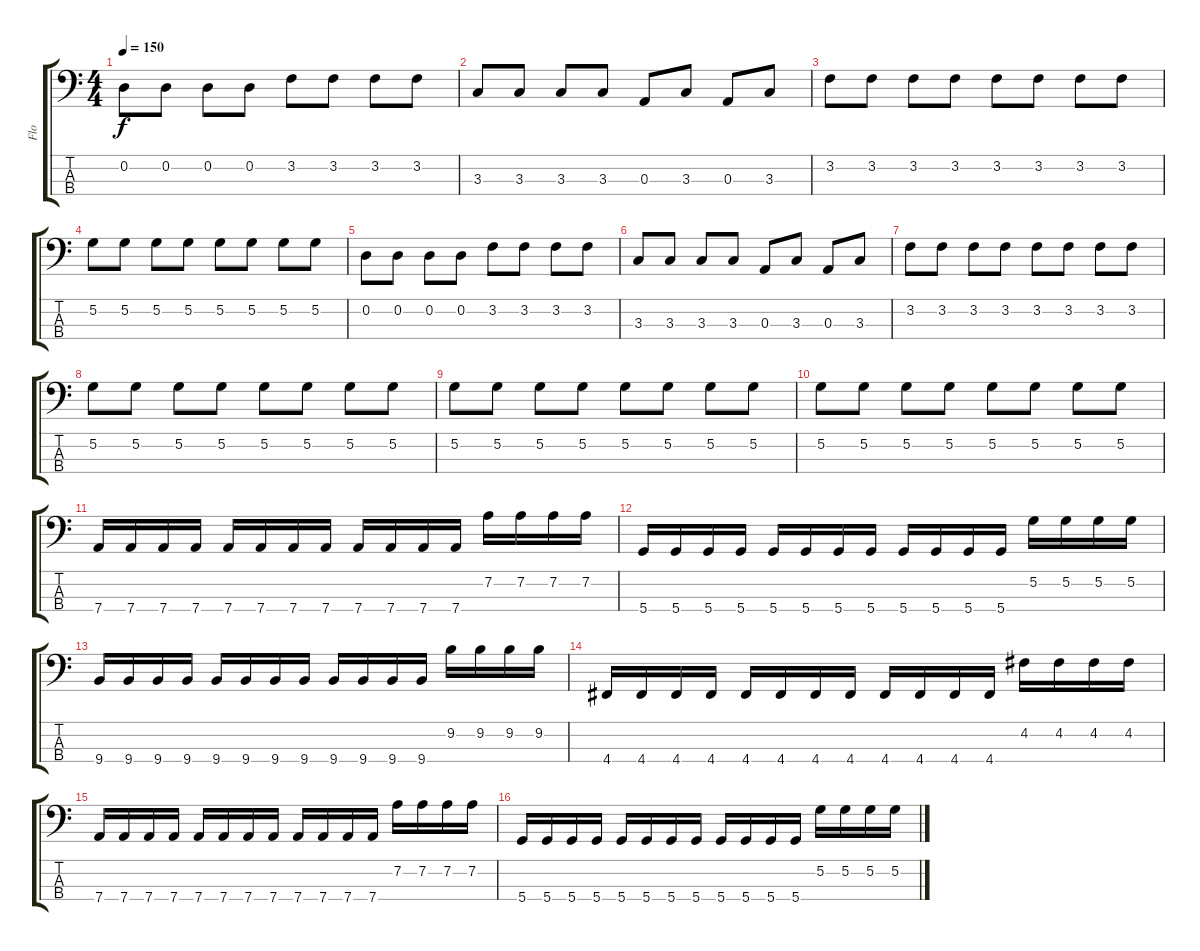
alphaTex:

\track ("Flo" "Flo") {instrument electricbasspick}
\staff {score tabs}
\tuning (G2 D2 A1 D1) {hide}
\ts (4 4)
\tempo 150
\clef f4
\ks c
0.2.8{dy f} 0.2.8 0.2.8 0.2.8 3.2.8 3.2.8 3.2.8 3.2.8 |
3.3.8 3.3.8 3.3.8 3.3.8 0.3.8 3.3.8 0.3.8 3.3.8 |
3.2.8 3.2.8 3.2.8 3.2.8 3.2.8 3.2.8 3.2.8 3.2.8 |
5.2.8 5.2.8 5.2.8 5.2.8 5.2.8 5.2.8 5.2.8 5.2.8 |
0.2.8 0.2.8 0.2.8 0.2.8 3.2.8 3.2.8 3.2.8 3.2.8 |
3.3.8 3.3.8 3.3.8 3.3.8 0.3.8 3.3.8 0.3.8 3.3.8 |
3.2.8 3.2.8 3.2.8 3.2.8 3.2.8 3.2.8 3.2.8 3.2.8 |
5.2.8 5.2.8 5.2.8 5.2.8 5.2.8 5.2.8 5.2.8 5.2.8 |
5.2.8 5.2.8 5.2.8 5.2.8 5.2.8 5.2.8 5.2.8 5.2.8 |
5.2.8 5.2.8 5.2.8 5.2.8 5.2.8 5.2.8 5.2.8 5.2.8 |
7.4.16 7.4.16 7.4.16 7.4.16 7.4.16 7.4.16 7.4.16 7.4.16 7.4.16 7.4.16 7.4.16 7.4.16 7.2.16 7.2.16 7.2.16 7.2.16 |
5.4.16 5.4.16 5.4.16 5.4.16 5.4.16 5.4.16 5.4.16 5.4.16 5.4.16 5.4.16 5.4.16 5.4.16 5.2.16 5.2.16 5.2.16 5.2.16 |
9.4.16 9.4.16 9.4.16 9.4.16 9.4.16 9.4.16 9.4.16 9.4.16 9.4.16 9.4.16 9.4.16 9.4.16 9.2.16 9.2.16 9.2.16 9.2.16 |
4.4.16 4.4.16 4.4.16 4.4.16 4.4.16 4.4.16 4.4.16 4.4.16 4.4.16 4.4.16 4.4.16 4.4.16 4.2.16 4.2.16 4.2.16 4.2.16 |
7.4.16 7.4.16 7.4.16 7.4.16 7.4.16 7.4.16 7.4.16 7.4.16 7.4.16 7.4.16 7.4.16 7.4.16 7.2.16 7.2.16 7.2.16 7.2.16 |
5.4.16 5.4.16 5.4.16 5.4.16 5.4.16 5.4.16 5.4.16 5.4.16 5.4.16 5.4.16 5.4.16 5.4.16 5.2.16 5.2.16 5.2.16 5.2.16
